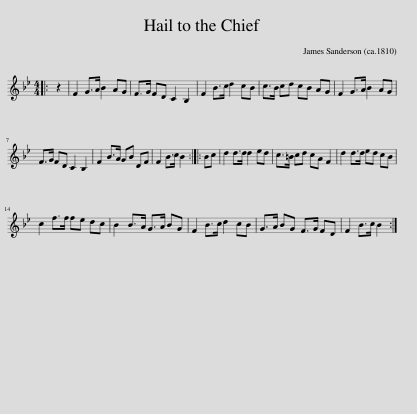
X:1
L:1/8
M:4/4
I:linebreak $
K:Bb
V:1 treble
V:1
|: z2 | F2 G>A B2 AG | F>G FD C2 B,2 | F2 B>c d2 cB | c>B cd cB AG | %5
 F2 G>A B2 AG |$ F>G FD C2 B,2 | F2 B>A GB DF | F2 B>c B2 :: Bc | %10
 d2 d>d d2 ed | c>=B cd cA F2 | d2 d>d ed cB |$ c2 f>f fe dc | B2 B>A G>A BG | %15
 F2 B>c d2 cB | G>A BG F>G FD | F2 B>c B2 :| %18
